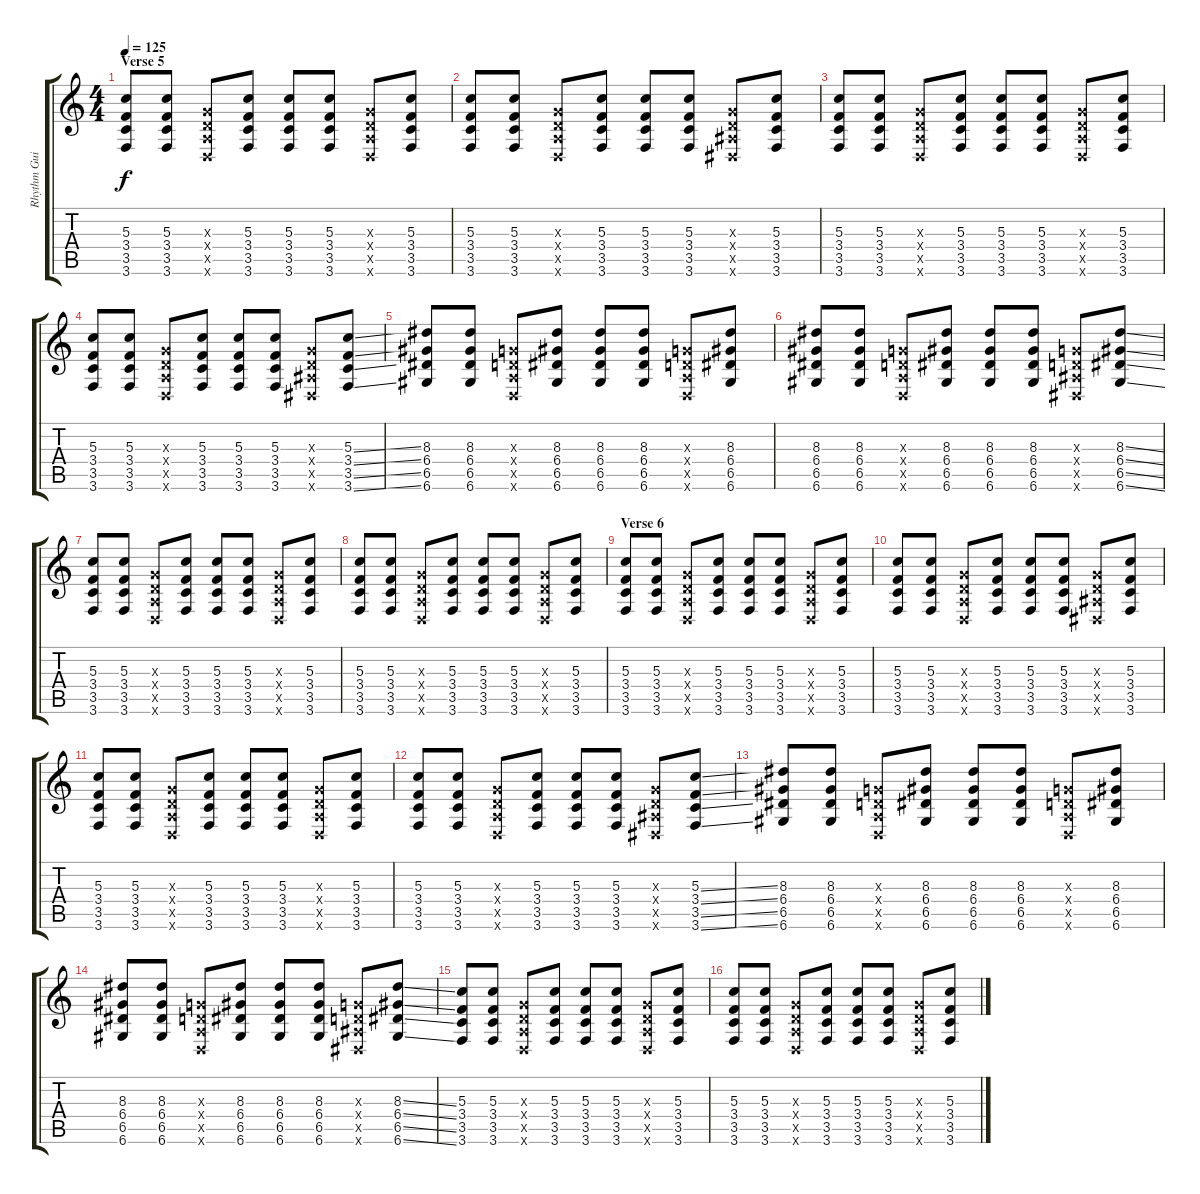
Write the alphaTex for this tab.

\track ("Rhythm Guitar (Moore)" "Rhythm Gui") {instrument distortionguitar}
\staff {score tabs}
\tuning (E4 B3 G3 D3 A2 D2) {hide}
\ts (4 4)
\section ("" "Verse 5")
\tempo 125
\clef g2
\ks c
(5.3 3.4 3.5 3.6).8{dy f} (5.3 3.4 3.5 3.6).8 (0.3{x} 0.4{x} 0.5{x} 0.6{x}).8 (5.3 3.4 3.5 3.6).8 (5.3 3.4 3.5 3.6).8 (5.3 3.4 3.5 3.6).8 (0.3{x} 0.4{x} 0.5{x} 0.6{x}).8 (5.3 3.4 3.5 3.6).8 |
(5.3 3.4 3.5 3.6).8 (5.3 3.4 3.5 3.6).8 (0.3{x} 0.4{x} 0.5{x} 0.6{x}).8 (5.3 3.4 3.5 3.6).8 (5.3 3.4 3.5 3.6).8 (5.3 3.4 3.5 3.6).8 (0.3{x} 0.4{x} 1.5{x} 1.6{x}).8 (5.3 3.4 3.5 3.6).8 |
(5.3 3.4 3.5 3.6).8 (5.3 3.4 3.5 3.6).8 (0.3{x} 0.4{x} 0.5{x} 0.6{x}).8 (5.3 3.4 3.5 3.6).8 (5.3 3.4 3.5 3.6).8 (5.3 3.4 3.5 3.6).8 (0.3{x} 0.4{x} 0.5{x} 0.6{x}).8 (5.3 3.4 3.5 3.6).8 |
(5.3 3.4 3.5 3.6).8 (5.3 3.4 3.5 3.6).8 (0.3{x} 0.4{x} 0.5{x} 0.6{x}).8 (5.3 3.4 3.5 3.6).8 (5.3 3.4 3.5 3.6).8 (5.3 3.4 3.5 3.6).8 (0.3{x} 0.4{x} 1.5{x} 1.6{x}).8 (5.3{ss} 3.4{ss} 3.5{ss} 3.6{ss}).8 |
(8.3 6.4 6.5 6.6).8 (8.3 6.4 6.5 6.6).8 (0.3{x} 0.4{x} 0.5{x} 0.6{x}).8 (8.3 6.4 6.5 6.6).8 (8.3 6.4 6.5 6.6).8 (8.3 6.4 6.5 6.6).8 (0.3{x} 0.4{x} 0.5{x} 0.6{x}).8 (8.3 6.4 6.5 6.6).8 |
(8.3 6.4 6.5 6.6).8 (8.3 6.4 6.5 6.6).8 (0.3{x} 0.4{x} 0.5{x} 0.6{x}).8 (8.3 6.4 6.5 6.6).8 (8.3 6.4 6.5 6.6).8 (8.3 6.4 6.5 6.6).8 (0.3{x} 0.4{x} 1.5{x} 1.6{x}).8 (8.3{ss} 6.4{ss} 6.5{ss} 6.6{ss}).8 |
(5.3 3.4 3.5 3.6).8 (5.3 3.4 3.5 3.6).8 (0.3{x} 0.4{x} 0.5{x} 0.6{x}).8 (5.3 3.4 3.5 3.6).8 (5.3 3.4 3.5 3.6).8 (5.3 3.4 3.5 3.6).8 (0.3{x} 0.4{x} 0.5{x} 0.6{x}).8 (5.3 3.4 3.5 3.6).8 |
(5.3 3.4 3.5 3.6).8 (5.3 3.4 3.5 3.6).8 (0.3{x} 0.4{x} 0.5{x} 0.6{x}).8 (5.3 3.4 3.5 3.6).8 (5.3 3.4 3.5 3.6).8 (5.3 3.4 3.5 3.6).8 (0.3{x} 0.4{x} 0.5{x} 0.6{x}).8 (5.3 3.4 3.5 3.6).8 |
\section ("" "Verse 6")
(5.3 3.4 3.5 3.6).8 (5.3 3.4 3.5 3.6).8 (0.3{x} 0.4{x} 0.5{x} 0.6{x}).8 (5.3 3.4 3.5 3.6).8 (5.3 3.4 3.5 3.6).8 (5.3 3.4 3.5 3.6).8 (0.3{x} 0.4{x} 0.5{x} 0.6{x}).8 (5.3 3.4 3.5 3.6).8 |
(5.3 3.4 3.5 3.6).8 (5.3 3.4 3.5 3.6).8 (0.3{x} 0.4{x} 0.5{x} 0.6{x}).8 (5.3 3.4 3.5 3.6).8 (5.3 3.4 3.5 3.6).8 (5.3 3.4 3.5 3.6).8 (0.3{x} 0.4{x} 1.5{x} 1.6{x}).8 (5.3 3.4 3.5 3.6).8 |
(5.3 3.4 3.5 3.6).8 (5.3 3.4 3.5 3.6).8 (0.3{x} 0.4{x} 0.5{x} 0.6{x}).8 (5.3 3.4 3.5 3.6).8 (5.3 3.4 3.5 3.6).8 (5.3 3.4 3.5 3.6).8 (0.3{x} 0.4{x} 0.5{x} 0.6{x}).8 (5.3 3.4 3.5 3.6).8 |
(5.3 3.4 3.5 3.6).8 (5.3 3.4 3.5 3.6).8 (0.3{x} 0.4{x} 0.5{x} 0.6{x}).8 (5.3 3.4 3.5 3.6).8 (5.3 3.4 3.5 3.6).8 (5.3 3.4 3.5 3.6).8 (0.3{x} 0.4{x} 1.5{x} 1.6{x}).8 (5.3{ss} 3.4{ss} 3.5{ss} 3.6{ss}).8 |
(8.3 6.4 6.5 6.6).8 (8.3 6.4 6.5 6.6).8 (0.3{x} 0.4{x} 0.5{x} 0.6{x}).8 (8.3 6.4 6.5 6.6).8 (8.3 6.4 6.5 6.6).8 (8.3 6.4 6.5 6.6).8 (0.3{x} 0.4{x} 0.5{x} 0.6{x}).8 (8.3 6.4 6.5 6.6).8 |
(8.3 6.4 6.5 6.6).8 (8.3 6.4 6.5 6.6).8 (0.3{x} 0.4{x} 0.5{x} 0.6{x}).8 (8.3 6.4 6.5 6.6).8 (8.3 6.4 6.5 6.6).8 (8.3 6.4 6.5 6.6).8 (0.3{x} 0.4{x} 1.5{x} 1.6{x}).8 (8.3{ss} 6.4{ss} 6.5{ss} 6.6{ss}).8 |
(5.3 3.4 3.5 3.6).8 (5.3 3.4 3.5 3.6).8 (0.3{x} 0.4{x} 0.5{x} 0.6{x}).8 (5.3 3.4 3.5 3.6).8 (5.3 3.4 3.5 3.6).8 (5.3 3.4 3.5 3.6).8 (0.3{x} 0.4{x} 0.5{x} 0.6{x}).8 (5.3 3.4 3.5 3.6).8 |
(5.3 3.4 3.5 3.6).8 (5.3 3.4 3.5 3.6).8 (0.3{x} 0.4{x} 0.5{x} 0.6{x}).8 (5.3 3.4 3.5 3.6).8 (5.3 3.4 3.5 3.6).8 (5.3 3.4 3.5 3.6).8 (0.3{x} 0.4{x} 0.5{x} 0.6{x}).8 (5.3 3.4 3.5 3.6).8
